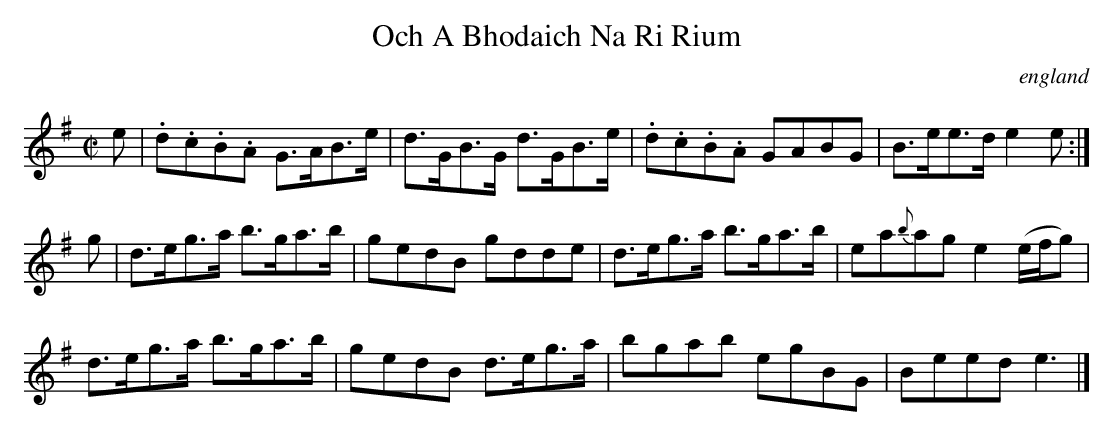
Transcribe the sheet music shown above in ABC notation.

X:1
T:Och A Bhodaich Na Ri Rium
O:england
M:C|
L:1/8
K:E Minor
e|.d.c.B.A G>AB>e|d>GB>G d>GB>e|.d.c.B.A GABG  |B>ee>d  e2e     :|
g| d>eg>a  b>ga>b|gedB   gdde  | d>eg>a  b>ga>b|ea{b}ag e2(e/f/g)|
d>eg>a  b>ga>b|gedB   d>eg>a| bgab    egBG  |Beed    e3      |]
